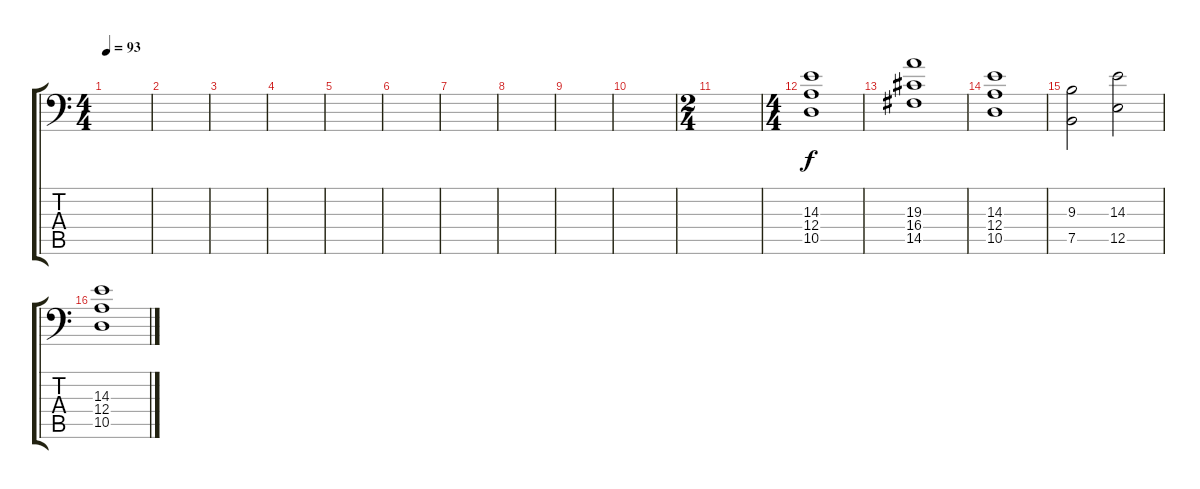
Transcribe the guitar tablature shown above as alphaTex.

\track "" {instrument stringensemble1}
\staff {score tabs}
\tuning (B3 Gb3 D3 A2 E2 A1) {hide}
\ts (4 4)
\tempo 93
\clef f4
\ks c
|
|
|
|
|
|
|
|
|
|
\ts (2 4)
|
\ts (4 4)
(14.3 12.4 10.5).1 |
(19.3 16.4 14.5).1 |
(14.3 12.4 10.5).1 |
(9.3 7.5).2 (14.3 12.5).2 |
(14.3 12.4 10.5).1
